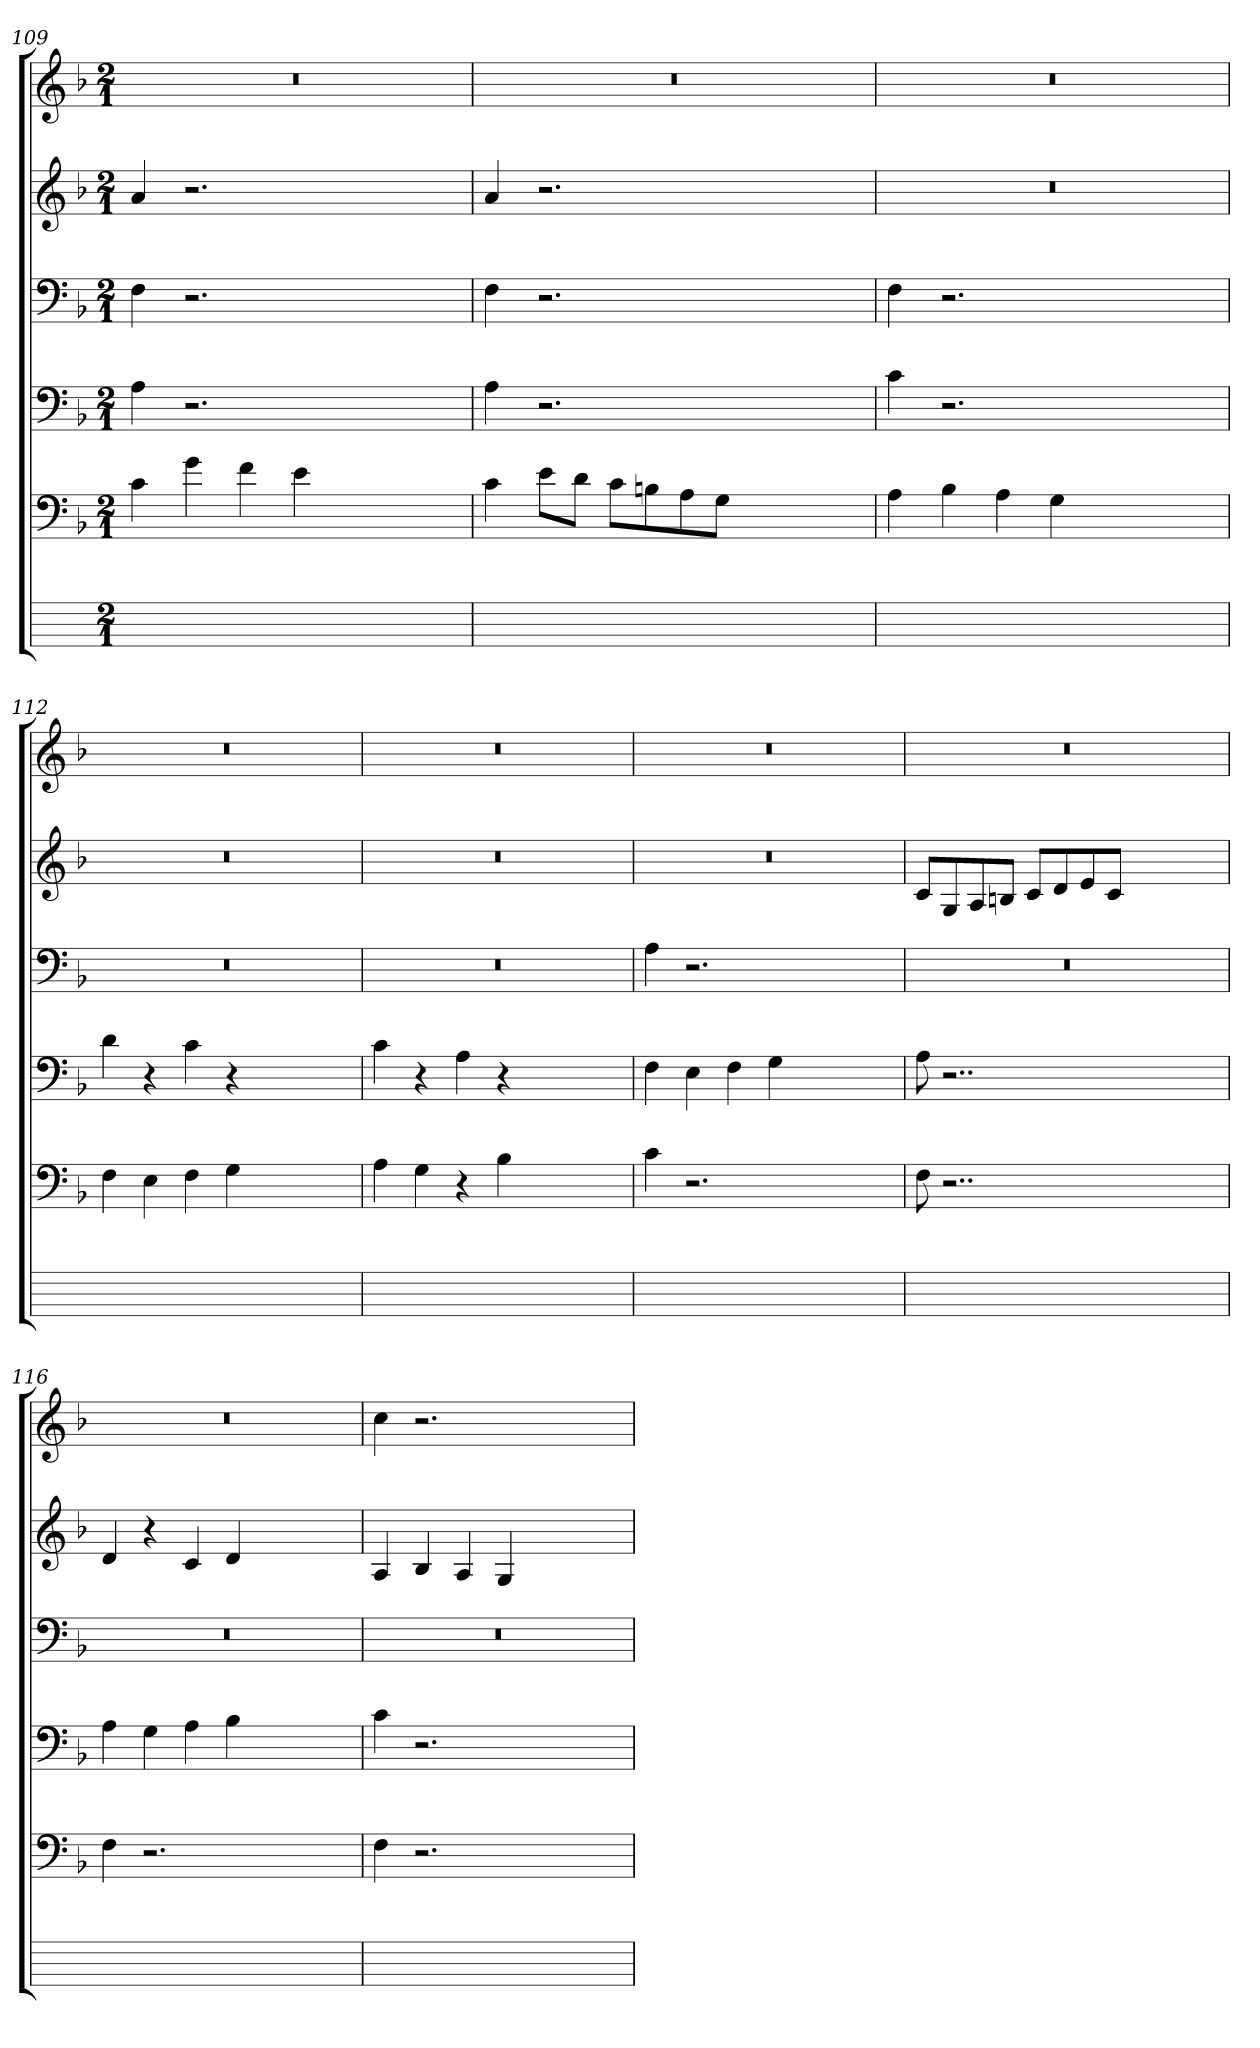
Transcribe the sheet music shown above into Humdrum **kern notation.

**kern	**kern	**kern	**kern	**kern	**kern
*part6	*part5	*part4	*part3	*part2	*part1
*staff6	*staff5	*staff4	*staff3	*staff2	*staff1
*	*clefF4	*clefF4	*clefF4	*clefG2	*clefG2
*	*k[b-]	*k[b-]	*k[b-]	*k[b-]	*k[b-]
*	*F:	*F:	*F:	*F:	*F:
*M2/1	*M2/1	*M2/1	*M2/1	*M2/1	*M2/1
=109	=109	=109	=109	=109	=109
0ryy	4c	4A	4F	4a	0r
.	4gi	2.r	2.r	2.r	.
.	4fi	.	.	.	.
.	4ei	.	.	.	.
.	1ryy	1ryy	1ryy	1ryy	.
=110	=110	=110	=110	=110	=110
0ryy	4cj	4Aj	4Fj	4aj	0r
.	8eiL	2.r	2.r	2.r	.
.	8diJ	.	.	.	.
.	8cL	.	.	.	.
.	8Bni	.	.	.	.
.	8Ai	.	.	.	.
.	8GiJ	.	.	.	.
.	1ryy	1ryy	1ryy	1ryy	.
=111	=111	=111	=111	=111	=111
0ryy	4AZ	4c	4Fj	0r	0r
.	4B-	2.r	2.r	.	.
.	4A	.	.	.	.
.	4G	.	.	.	.
.	1ryy	1ryy	1ryy	.	.
=112	=112	=112	=112	=112	=112
0ryy	4F	4d	0r	0r	0r
.	4Ei	4r	.	.	.
.	4F	4c	.	.	.
.	4Gi	4r	.	.	.
.	1ryy	1ryy	.	.	.
=113	=113	=113	=113	=113	=113
0ryy	4A	4cj	0r	0r	0r
.	4GZ	4r	.	.	.
.	4r	4A	.	.	.
.	4B-	4r	.	.	.
.	1ryy	1ryy	.	.	.
=114	=114	=114	=114	=114	=114
0ryy	4c	4F	4AZ	0r	0r
.	2.r	4Ei	2.r	.	.
.	.	4F	.	.	.
.	.	4Gi	.	.	.
.	1ryy	1ryy	1ryy	.	.
=115	=115	=115	=115	=115	=115
0ryy	8F	8A	0r	8cL	0r
.	2..r	2..r	.	8Gi	.
.	.	.	.	8Ai	.
.	.	.	.	8BniJ	.
.	.	.	.	8ciL	.
.	.	.	.	8di	.
.	.	.	.	8ei	.
.	.	.	.	8ciJ	.
.	1ryy	1ryy	.	1ryy	.
=116	=116	=116	=116	=116	=116
0ryy	4Fj	4A	0r	4d	0r
.	2.r	4Gi	.	4r	.
.	.	4Aj	.	4c	.
.	.	4B-	.	4dZ	.
.	1ryy	1ryy	.	1ryy	.
=117	=117	=117	=117	=117	=117
0ryy	4Fj	4c	0r	4AZ	4cc
.	2.r	2.r	.	4B-	2.r
.	.	.	.	4A	.
.	.	.	.	4G	.
.	1ryy	1ryy	.	1ryy	1ryy
=	=	=	=	=	=
*-	*-	*-	*-	*-	*-
